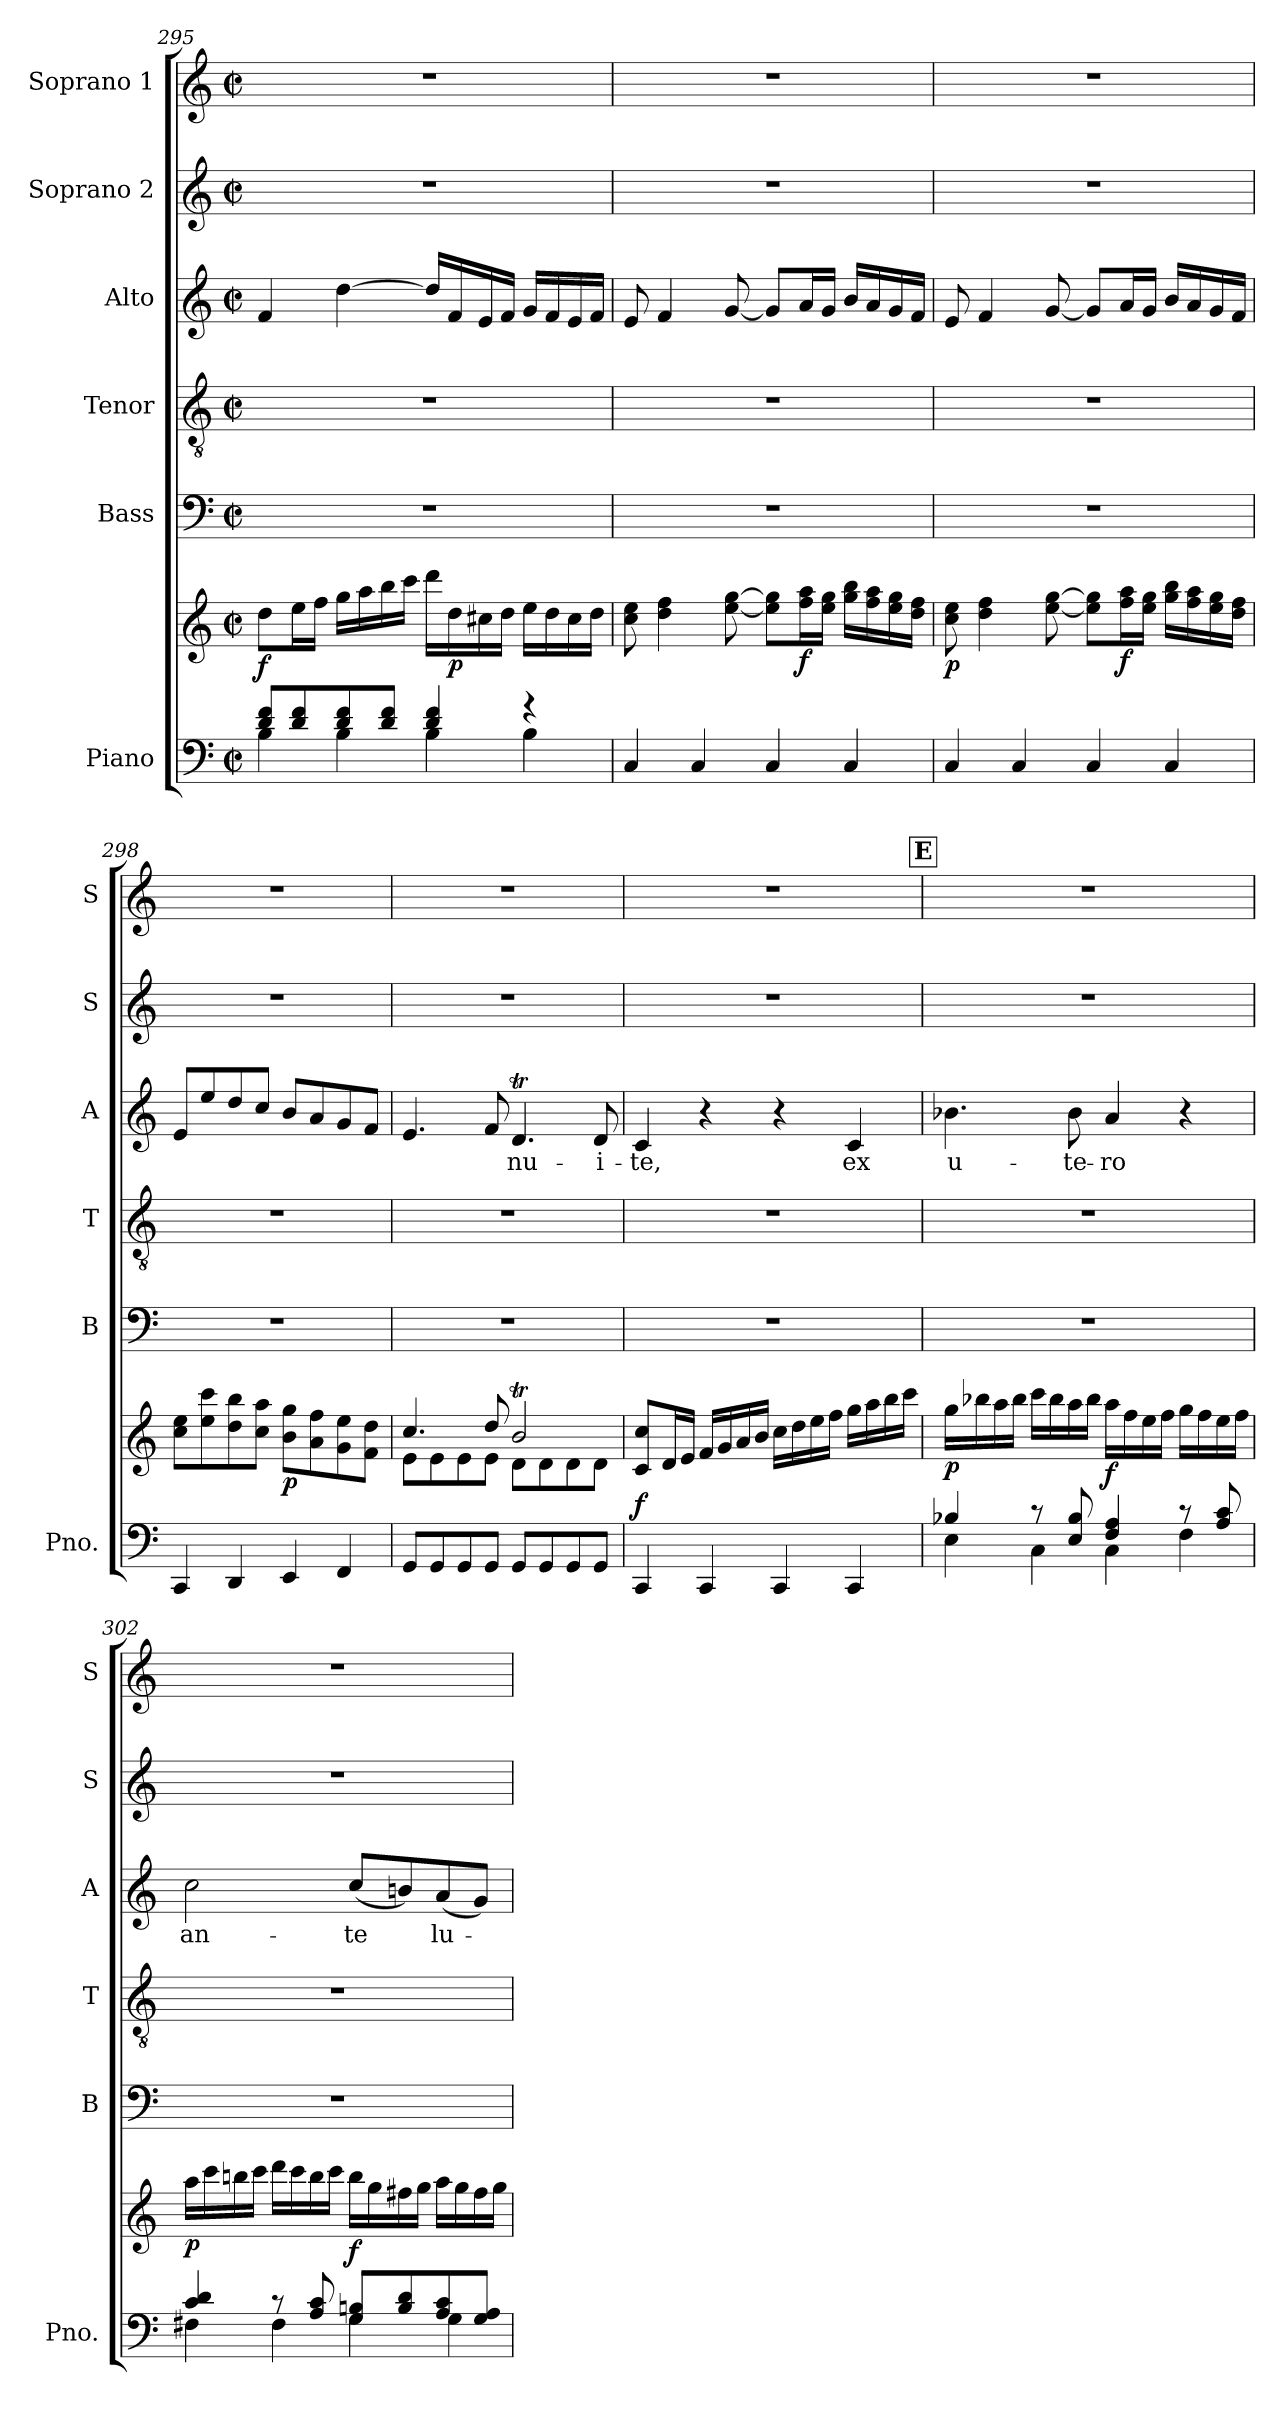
**kern	**kern	**dynam	**kern	**kern	**kern	**text	**kern	**kern
*part6	*part6	*part6	*part5	*part4	*part3	*part3	*part2	*part1
*staff7	*staff6	*staff6/7	*staff5	*staff4	*staff3	*staff3	*staff2	*staff1
*I"Piano	*	*	*I"Bass	*I"Tenor	*I"Alto	*	*I"Soprano 2	*I"Soprano 1
*I'Pno.	*	*	*I'B	*I'T	*I'A	*	*I'S	*I'S
*clefF4	*clefG2	*	*clefF4	*clefGv2	*clefG2	*	*clefG2	*clefG2
*k[]	*k[]	*	*k[]	*k[]	*k[]	*	*k[]	*k[]
*C:	*C:	*	*C:	*C:	*C:	*	*C:	*C:
*M2/2	*M2/2	*	*M2/2	*M2/2	*M2/2	*	*M2/2	*M2/2
*met(c|)	*met(c|)	*	*met(c|)	*met(c|)	*met(c|)	*	*met(c|)	*met(c|)
=295	=295	=295	=295	=295	=295	=295	=295	=295
*^	*	*	*	*	*	*	*	*
!	!	!	!LO:DY:b	!	!	!	!	!	!
8d/ 8f/L	4B\	8dd\L	f	1r	1r	4f/	.	1r	1r
8d/ 8f/	.	16ee\L	.	.	.	.	.	.	.
.	.	16ff\JJ	.	.	.	.	.	.	.
8d/ 8f/	4B\	16gg\LL	.	.	.	[4dd\	.	.	.
.	.	16aa\	.	.	.	.	.	.	.
8d/ 8f/J	.	16bb\	.	.	.	.	.	.	.
.	.	16ccc\JJ	.	.	.	.	.	.	.
4d/ 4f/	4B\	16ddd\LL	.	.	.	16dd/LL]	.	.	.
!	!	!	!LO:DY:b	!	!	!	!	!	!
.	.	16dd\	p	.	.	16f/	.	.	.
.	.	16cc#X\	.	.	.	16e/	.	.	.
.	.	16dd\JJ	.	.	.	16f/JJ	.	.	.
4rg	4B\	16ee\LL	.	.	.	16g/LL	.	.	.
.	.	16dd\	.	.	.	16f/	.	.	.
.	.	16cc#\	.	.	.	16e/	.	.	.
.	.	16dd\JJ	.	.	.	16f/JJ	.	.	.
*v	*v	*	*	*	*	*	*	*	*
=296	=296	=296	=296	=296	=296	=296	=296	=296
4C/	8cc\ 8ee\	.	1r	1r	8e/	.	1r	1r
.	4dd\ 4ff\	.	.	.	4f/	.	.	.
4C/	.	.	.	.	.	.	.	.
.	[8ee\ [8gg\	.	.	.	[8g/	.	.	.
4C/	8ee\] 8gg\]L	.	.	.	8g/L]	.	.	.
!	!	!LO:DY:b	!	!	!	!	!	!
.	16ff\ 16aa\L	f	.	.	16a/L	.	.	.
.	16ee\ 16gg\JJ	.	.	.	16g/JJ	.	.	.
4C/	16gg\ 16bb\LL	.	.	.	16b/LL	.	.	.
.	16ff\ 16aa\	.	.	.	16a/	.	.	.
.	16ee\ 16gg\	.	.	.	16g/	.	.	.
.	16dd\ 16ff\JJ	.	.	.	16f/JJ	.	.	.
!!LO:LB:g=z
=297	=297	=297	=297	=297	=297	=297	=297	=297
!	!	!LO:DY:b	!	!	!	!	!	!
4C/	8cc\ 8ee\	p	1r	1r	8e/	.	1r	1r
.	4dd\ 4ff\	.	.	.	4f/	.	.	.
4C/	.	.	.	.	.	.	.	.
.	[8ee\ [8gg\	.	.	.	[8g/	.	.	.
4C/	8ee\] 8gg\]L	.	.	.	8g/L]	.	.	.
!	!	!LO:DY:b	!	!	!	!	!	!
.	16ff\ 16aa\L	f	.	.	16a/L	.	.	.
.	16ee\ 16gg\JJ	.	.	.	16g/JJ	.	.	.
4C/	16gg\ 16bb\LL	.	.	.	16b/LL	.	.	.
.	16ff\ 16aa\	.	.	.	16a/	.	.	.
.	16ee\ 16gg\	.	.	.	16g/	.	.	.
.	16dd\ 16ff\JJ	.	.	.	16f/JJ	.	.	.
=298	=298	=298	=298	=298	=298	=298	=298	=298
4CC/	8cc\ 8ee\L	.	1r	1r	8e/L	.	1r	1r
.	8ee\ 8ccc\	.	.	.	8ee/	.	.	.
4DD/	8dd\ 8bb\	.	.	.	8dd/	.	.	.
.	8cc\ 8aa\J	.	.	.	8cc/J	.	.	.
!	!	!LO:DY:b	!	!	!	!	!	!
4EE/	8b\ 8gg\L	p	.	.	8b/L	.	.	.
.	8a\ 8ff\	.	.	.	8a/	.	.	.
4FF/	8g\ 8ee\	.	.	.	8g/	.	.	.
.	8f\ 8dd\J	.	.	.	8f/J	.	.	.
=299	=299	=299	=299	=299	=299	=299	=299	=299
*	*^	*	*	*	*	*	*	*
8GG/L	4.cc/	8e\L	.	1r	1r	4.e/	.	1r	1r
8GG/	.	8e\	.	.	.	.	.	.	.
8GG/	.	8e\	.	.	.	.	.	.	.
8GG/J	8dd/	8e\J	.	.	.	8f/	.	.	.
!	!	!	!	!	!	!	!LO:LY:b	!	!
8GG/L	2bt/	8d\L	.	.	.	4.dT/	-nu-	.	.
8GG/	.	8d\	.	.	.	.	.	.	.
8GG/	.	8d\	.	.	.	.	.	.	.
!	!	!	!	!	!	!	!LO:LY:b	!	!
8GG/J	.	8d\J	.	.	.	8d/	-i-	.	.
=300	=300	=300	=300	=300	=300	=300	=300	=300	=300
!	!	!	!LO:DY:a=2	!	!	!	!LO:LY:b	!	!
*	*v	*v	*	*	*	*	*	*	*
4CC/	8c/ 8cc/L	f	1r	1r	4c/	-te,	1r	1r
.	16d/L	.	.	.	.	.	.	.
.	16e/JJ	.	.	.	.	.	.	.
4CC/	16f/LL	.	.	.	4r	.	.	.
.	16g/	.	.	.	.	.	.	.
.	16a/	.	.	.	.	.	.	.
.	16b/JJ	.	.	.	.	.	.	.
4CC/	16cc\LL	.	.	.	4r	.	.	.
.	16dd\	.	.	.	.	.	.	.
.	16ee\	.	.	.	.	.	.	.
.	16ff\JJ	.	.	.	.	.	.	.
!	!	!	!	!	!	!LO:LY:b	!	!
4CC/	16gg\LL	.	.	.	4c/	ex	.	.
.	16aa\	.	.	.	.	.	.	.
.	16bb\	.	.	.	.	.	.	.
.	16ccc\JJ	.	.	.	.	.	.	.
!!LO:LB:g=z
!!LO:REH:place=s3:a:B:fs=14:t=E
=301	=301	=301	=301	=301	=301	=301	=301	=301
*^	*	*	*	*	*	*	*	*
!	!	!	!LO:DY:b	!	!	!	!LO:LY:b	!	!
4B-X/	4E\	16gg\LL	p	1r	1r	4.b-X\	u-	1r	1r
.	.	16bb-X\	.	.	.	.	.	.	.
.	.	16aa\	.	.	.	.	.	.	.
.	.	16bb-\JJ	.	.	.	.	.	.	.
8rc	4C\	16ccc\LL	.	.	.	.	.	.	.
.	.	16bb-\	.	.	.	.	.	.	.
!	!	!	!	!	!	!	!LO:LY:b	!	!
8E/ 8B-/	.	16aa\	.	.	.	8b-\	-te-	.	.
.	.	16bb-\JJ	.	.	.	.	.	.	.
!	!	!	!LO:DY:b	!	!	!	!LO:LY:b	!	!
4F/ 4A/	4C\	16aa\LL	f	.	.	4a/	-ro	.	.
.	.	16ff\	.	.	.	.	.	.	.
.	.	16ee\	.	.	.	.	.	.	.
.	.	16ff\JJ	.	.	.	.	.	.	.
8rc	4F\	16gg\LL	.	.	.	4r	.	.	.
.	.	16ff\	.	.	.	.	.	.	.
8A/ 8c/	.	16ee\	.	.	.	.	.	.	.
.	.	16ff\JJ	.	.	.	.	.	.	.
=302	=302	=302	=302	=302	=302	=302	=302	=302	=302
!	!	!	!LO:DY:b	!	!	!	!LO:LY:b	!	!
4c/ 4d/	4F#X\	16aa\LL	p	1r	1r	2cc\	an-	1r	1r
.	.	16ccc\	.	.	.	.	.	.	.
.	.	16bbn\	.	.	.	.	.	.	.
.	.	16ccc\JJ	.	.	.	.	.	.	.
8rc	4F#\	16ddd\LL	.	.	.	.	.	.	.
.	.	16ccc\	.	.	.	.	.	.	.
8A/ 8c/	.	16bb\	.	.	.	.	.	.	.
.	.	16ccc\JJ	.	.	.	.	.	.	.
!	!	!	!LO:DY:b	!	!	!	!LO:LY:b	!	!
8G/ 8Bni/L	4G\	16bb\LL	f	.	.	(<8cc/L	-te	.	.
.	.	16gg\	.	.	.	.	.	.	.
8B/ 8d/	.	16ff#X\	.	.	.	8bni/)	.	.	.
.	.	16gg\JJ	.	.	.	.	.	.	.
!	!	!	!	!	!	!	!LO:LY:b	!	!
8A/ 8c/	4G\	16aa\LL	.	.	.	(<8a/	lu-	.	.
.	.	16gg\	.	.	.	.	.	.	.
8G/ 8A/J	.	16ff#\	.	.	.	8g/J)	.	.	.
.	.	16gg\JJ	.	.	.	.	.	.	.
*v	*v	*	*	*	*	*	*	*	*
=	=	=	=	=	=	=	=	=
*-	*-	*-	*-	*-	*-	*-	*-	*-
